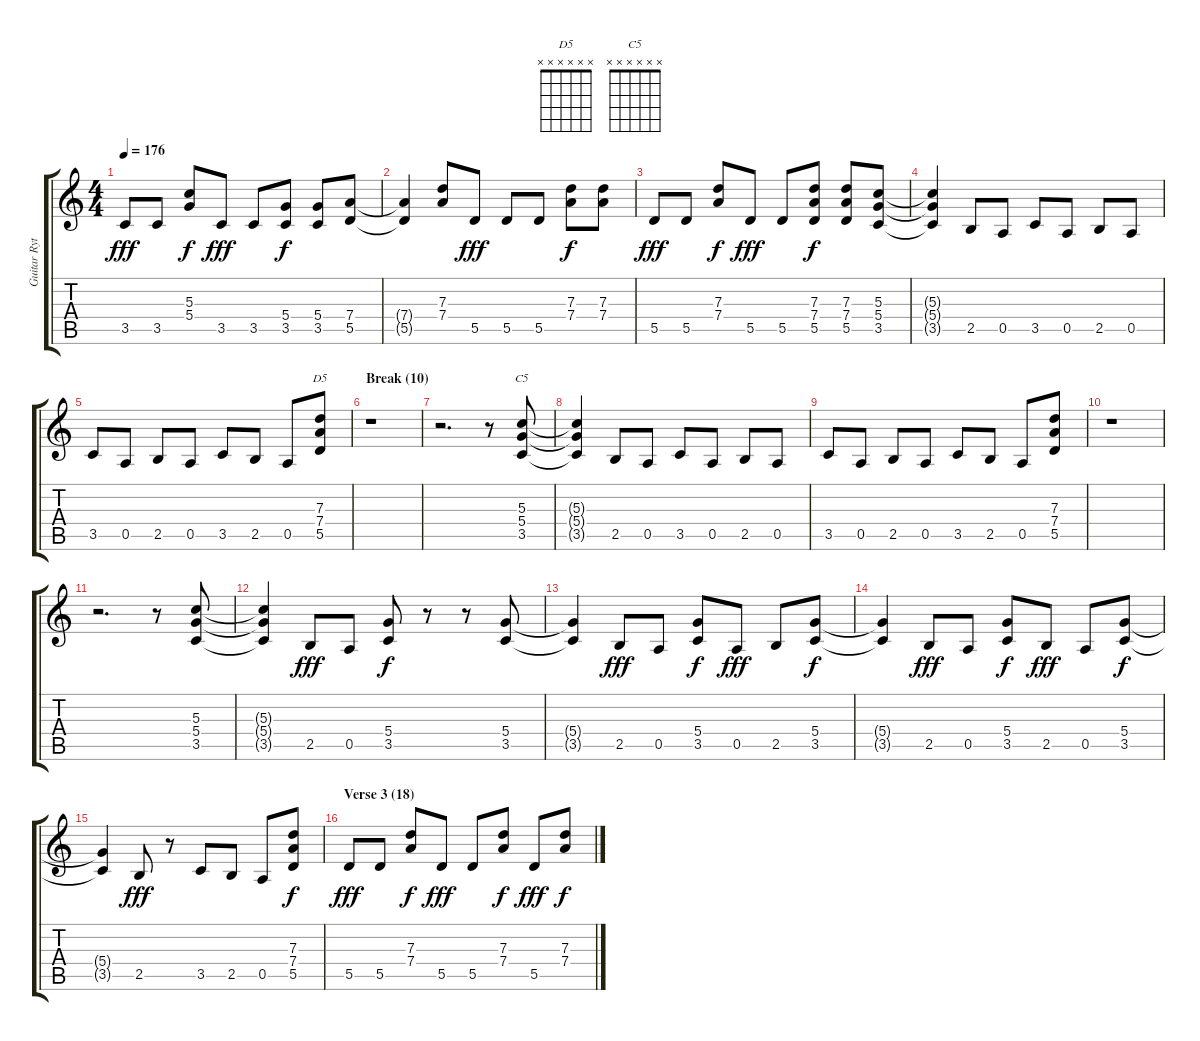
\track ("Guitar Rythm 2" "Guitar Ryt") {instrument distortionguitar}
\staff {score tabs}
\tuning (E4 B3 G3 D3 A2 E2) {hide}
\chord ("D5" x x x x x x)
\chord ("C5" x x x x x x)
\ts (4 4)
\tempo 176
\clef g2
\ks c
3.5.8{dy fff} 3.5.8 (5.3 5.4).8{dy f} 3.5.8{dy fff} 3.5.8 (5.4 3.5).8{dy f} (5.4 3.5).8 (7.4 5.5).8 |
(7.4{t} 5.5{t}).4 (7.3 7.4).8 5.5.8{dy fff} 5.5.8 5.5.8 (7.3 7.4).8{dy f} (7.3 7.4).8 |
5.5.8{dy fff} 5.5.8 (7.3 7.4).8{dy f} 5.5.8{dy fff} 5.5.8 (7.3 7.4 5.5).8{dy f} (7.3 7.4 5.5).8 (5.3 5.4 3.5).8 |
(5.3{t} 5.4{t} 3.5{t}).4 2.5.8 0.5.8 3.5.8 0.5.8 2.5.8 0.5.8 |
3.5.8 0.5.8 2.5.8 0.5.8 3.5.8 2.5.8 0.5.8 (7.3 7.4 5.5).8{ch "D5"} |
\section ("" "Break (10)")
r.1 |
r.2{d} r.8 (5.3 5.4 3.5).8{ch "C5"} |
(5.3{t} 5.4{t} 3.5{t}).4 2.5.8 0.5.8 3.5.8 0.5.8 2.5.8 0.5.8 |
3.5.8 0.5.8 2.5.8 0.5.8 3.5.8 2.5.8 0.5.8 (7.3 7.4 5.5).8 |
r.1 |
r.2{d} r.8 (5.3 5.4 3.5).8 |
(5.3{t} 5.4{t} 3.5{t}).4 2.5.8{dy fff} 0.5.8 (5.4 3.5).8{dy f} r.8 r.8 (5.4 3.5).8 |
(5.4{t} 3.5{t}).4 2.5.8{dy fff} 0.5.8 (5.4 3.5).8{dy f} 0.5.8{dy fff} 2.5.8 (5.4 3.5).8{dy f} |
(5.4{t} 3.5{t}).4 2.5.8{dy fff} 0.5.8 (5.4 3.5).8{dy f} 2.5.8{dy fff} 0.5.8 (5.4 3.5).8{dy f} |
(5.4{t} 3.5{t}).4 2.5.8{dy fff} r.8 3.5.8 2.5.8 0.5.8 (7.3 7.4 5.5).8{dy f} |
\section ("" "Verse 3 (18)")
5.5.8{dy fff} 5.5.8 (7.3 7.4).8{dy f} 5.5.8{dy fff} 5.5.8 (7.3 7.4).8{dy f} 5.5.8{dy fff} (7.3 7.4).8{dy f}
